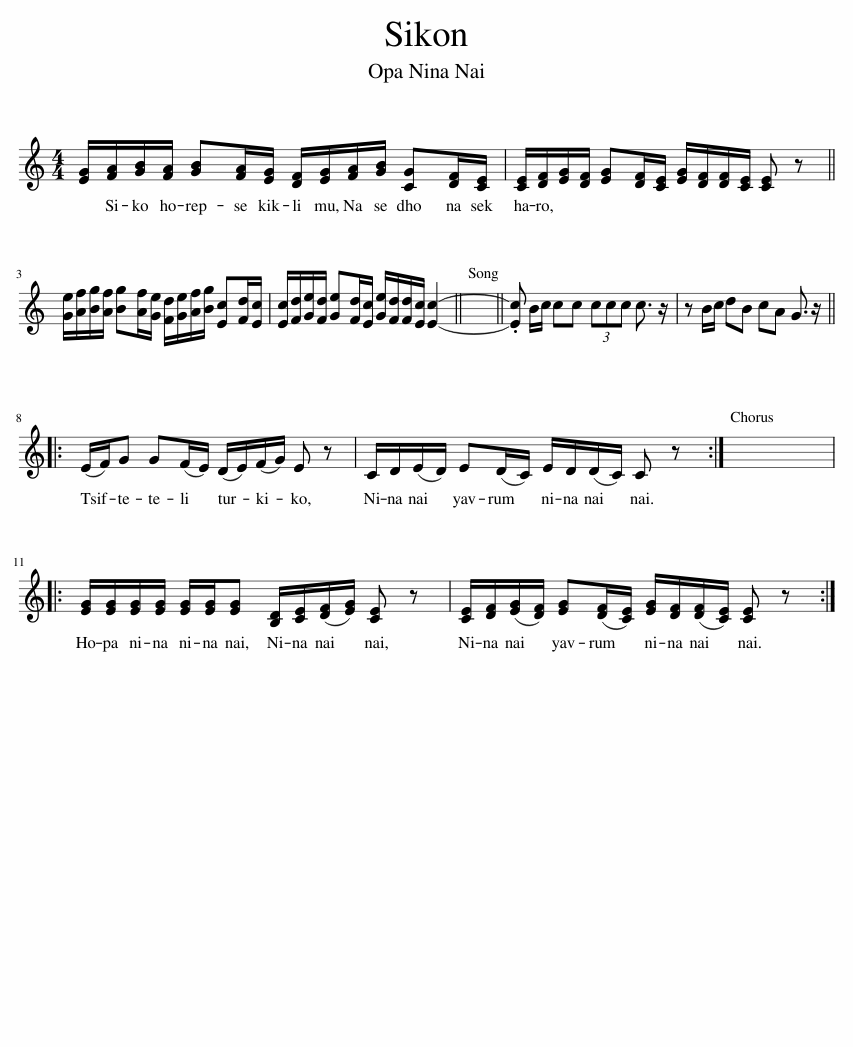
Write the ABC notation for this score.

X:1
L:1/8
M:4/4
I:linebreak $
K:C
V:1 treble
V:1
 [EG]/[FA]/[GB]/[FA]/ [GB][FA]/[EG]/ [DF]/[EG]/[FA]/[GB]/ [CG][DF]/[CE]/ | [CE]/[DF]/[EG]/[DF]/ [EG][DF]/[CE]/ [EG]/[DF]/[DF]/[CE]/ [CE] z ||$ [Ge]/[Af]/[Bg]/[Af]/ [Bg][Af]/[Ge]/ [Fd]/[Ge]/[Af]/[Bg]/ [Ec][Fd]/[Ec]/ | [Ec]/[Fd]/[Ge]/[Fd]/ [Ge][Fd]/[Ec]/ [Ge]/[Fd]/[Fd]/[Ec]/ [Ec]2- || x8 || %5
 .[Ec] B/c/ cc (3ccc c3/2 z/ | z B/c/ dB cA G3/2 z/ |:$ (E/F/)G G(F/E/) (D/E/)(F/G/) E z | C/D/(E/D/) E(D/C/) E/D/(D/C/) C z :| x8 |:$ %10
 [EG]/[EG]/[EG]/[EG]/ [EG]/[EG]/[EG] [B,D]/[CE]/([DF]/[EG]/) [CE] z | [CE]/[DF]/([EG]/[DF]/) [EG]([DF]/[CE]/) [EG]/[DF]/([DF]/[CE]/) [CE] z :| %12
